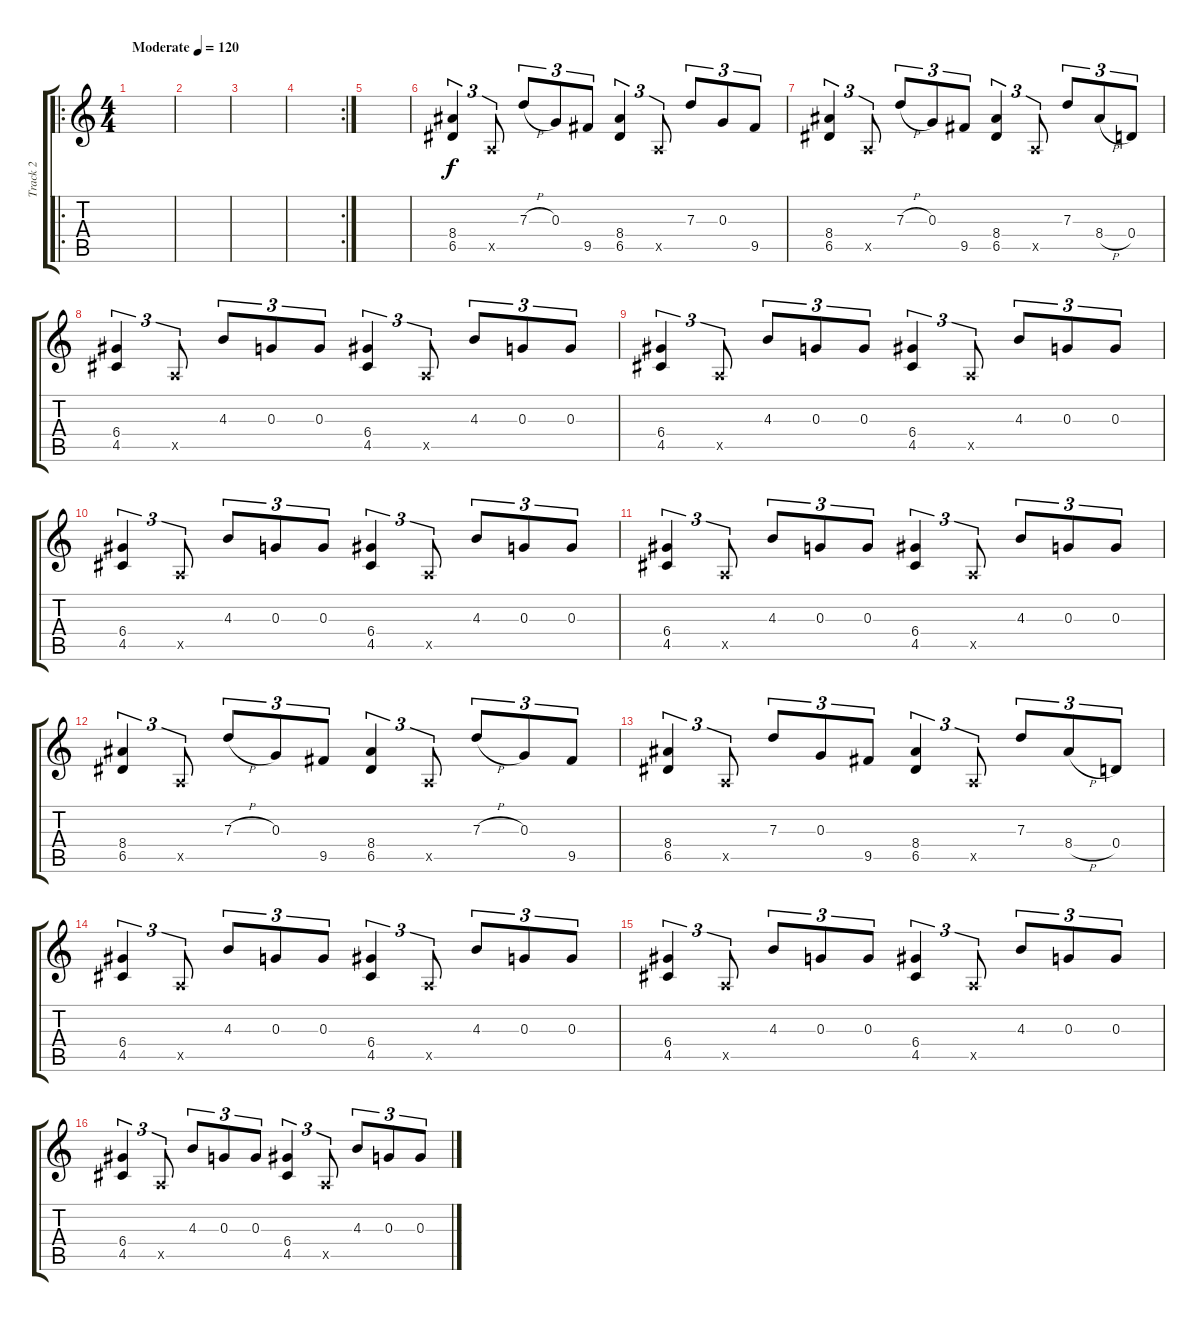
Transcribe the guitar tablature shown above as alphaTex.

\track ("Track 2" "Track 2") {instrument distortionguitar}
\staff {score tabs}
\tuning (E4 B3 G3 D3 A2 E2) {hide}
\ro
\ts (4 4)
\tempo (120 "Moderate")
\clef g2
\ks c
|
|
|
\rc 2
|
|
(8.4 6.5).4{tu (3 2)} 0.5{x}.8{tu (3 2)} 7.3{h}.8{tu (3 2)} 0.3.8{tu (3 2)} 9.5.8{tu (3 2)} (8.4 6.5).4{tu (3 2)} 0.5{x}.8{tu (3 2)} 7.3.8{tu (3 2)} 0.3.8{tu (3 2)} 9.5.8{tu (3 2)} |
(8.4 6.5).4{tu (3 2)} 0.5{x}.8{tu (3 2)} 7.3{h}.8{tu (3 2)} 0.3.8{tu (3 2)} 9.5.8{tu (3 2)} (8.4 6.5).4{tu (3 2)} 0.5{x}.8{tu (3 2)} 7.3.8{tu (3 2)} 8.4{h}.8{tu (3 2)} 0.4.8{tu (3 2)} |
(6.4 4.5).4{tu (3 2)} 0.5{x}.8{tu (3 2)} 4.3.8{tu (3 2)} 0.3.8{tu (3 2)} 0.3.8{tu (3 2)} (6.4 4.5).4{tu (3 2)} 0.5{x}.8{tu (3 2)} 4.3.8{tu (3 2)} 0.3.8{tu (3 2)} 0.3.8{tu (3 2)} |
(6.4 4.5).4{tu (3 2)} 0.5{x}.8{tu (3 2)} 4.3.8{tu (3 2)} 0.3.8{tu (3 2)} 0.3.8{tu (3 2)} (6.4 4.5).4{tu (3 2)} 0.5{x}.8{tu (3 2)} 4.3.8{tu (3 2)} 0.3.8{tu (3 2)} 0.3.8{tu (3 2)} |
(6.4 4.5).4{tu (3 2)} 0.5{x}.8{tu (3 2)} 4.3.8{tu (3 2)} 0.3.8{tu (3 2)} 0.3.8{tu (3 2)} (6.4 4.5).4{tu (3 2)} 0.5{x}.8{tu (3 2)} 4.3.8{tu (3 2)} 0.3.8{tu (3 2)} 0.3.8{tu (3 2)} |
(6.4 4.5).4{tu (3 2)} 0.5{x}.8{tu (3 2)} 4.3.8{tu (3 2)} 0.3.8{tu (3 2)} 0.3.8{tu (3 2)} (6.4 4.5).4{tu (3 2)} 0.5{x}.8{tu (3 2)} 4.3.8{tu (3 2)} 0.3.8{tu (3 2)} 0.3.8{tu (3 2)} |
(8.4 6.5).4{tu (3 2)} 0.5{x}.8{tu (3 2)} 7.3{h}.8{tu (3 2)} 0.3.8{tu (3 2)} 9.5.8{tu (3 2)} (8.4 6.5).4{tu (3 2)} 0.5{x}.8{tu (3 2)} 7.3{h}.8{tu (3 2)} 0.3.8{tu (3 2)} 9.5.8{tu (3 2)} |
(8.4 6.5).4{tu (3 2)} 0.5{x}.8{tu (3 2)} 7.3.8{tu (3 2)} 0.3.8{tu (3 2)} 9.5.8{tu (3 2)} (8.4 6.5).4{tu (3 2)} 0.5{x}.8{tu (3 2)} 7.3.8{tu (3 2)} 8.4{h}.8{tu (3 2)} 0.4.8{tu (3 2)} |
(6.4 4.5).4{tu (3 2)} 0.5{x}.8{tu (3 2)} 4.3.8{tu (3 2)} 0.3.8{tu (3 2)} 0.3.8{tu (3 2)} (6.4 4.5).4{tu (3 2)} 0.5{x}.8{tu (3 2)} 4.3.8{tu (3 2)} 0.3.8{tu (3 2)} 0.3.8{tu (3 2)} |
(6.4 4.5).4{tu (3 2)} 0.5{x}.8{tu (3 2)} 4.3.8{tu (3 2)} 0.3.8{tu (3 2)} 0.3.8{tu (3 2)} (6.4 4.5).4{tu (3 2)} 0.5{x}.8{tu (3 2)} 4.3.8{tu (3 2)} 0.3.8{tu (3 2)} 0.3.8{tu (3 2)} |
(6.4 4.5).4{tu (3 2)} 0.5{x}.8{tu (3 2)} 4.3.8{tu (3 2)} 0.3.8{tu (3 2)} 0.3.8{tu (3 2)} (6.4 4.5).4{tu (3 2)} 0.5{x}.8{tu (3 2)} 4.3.8{tu (3 2)} 0.3.8{tu (3 2)} 0.3.8{tu (3 2)}
